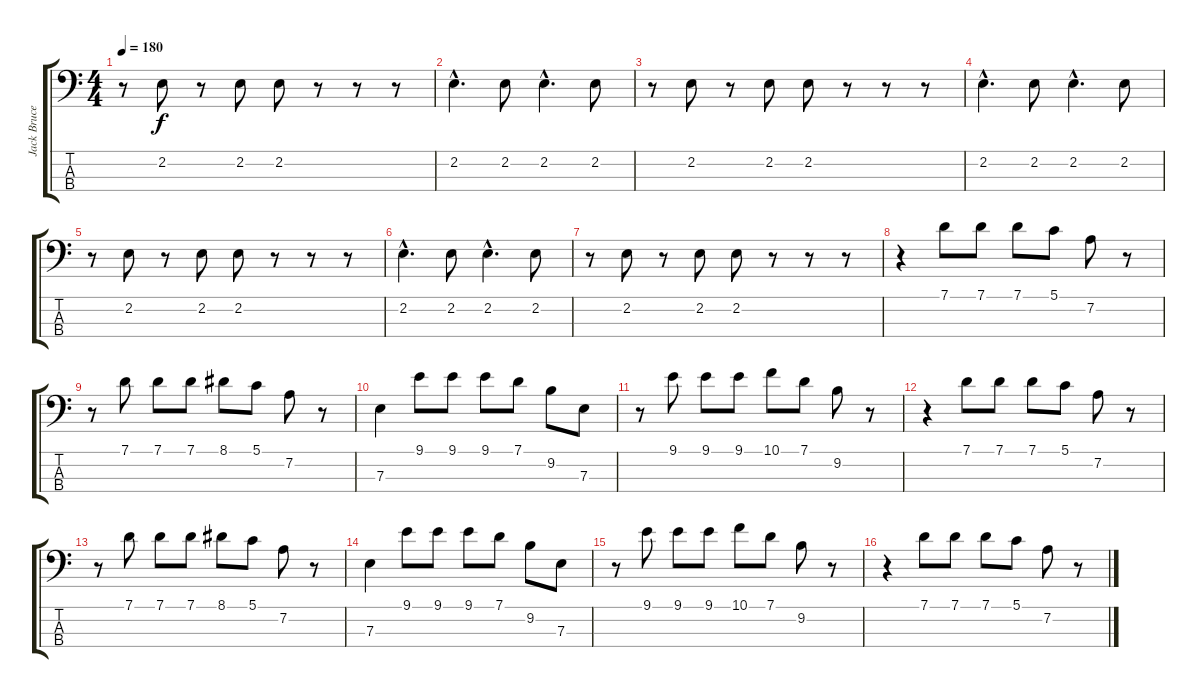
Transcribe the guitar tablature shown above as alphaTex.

\track ("Jack Bruce" "Jack Bruce") {instrument electricguitarmuted}
\staff {score tabs}
\tuning (G2 D2 A1 E1) {hide}
\ts (4 4)
\tempo 180
\clef f4
\ks c
r.8{dy f} 2.2.8 r.8 2.2.8 2.2.8 r.8 r.8 r.8 |
2.2{hac}.4{d} 2.2.8 2.2{hac}.4{d} 2.2.8 |
r.8 2.2.8 r.8 2.2.8 2.2.8 r.8 r.8 r.8 |
2.2{hac}.4{d} 2.2.8 2.2{hac}.4{d} 2.2.8 |
r.8 2.2.8 r.8 2.2.8 2.2.8 r.8 r.8 r.8 |
2.2{hac}.4{d} 2.2.8 2.2{hac}.4{d} 2.2.8 |
r.8 2.2.8 r.8 2.2.8 2.2.8 r.8 r.8 r.8 |
r.4 7.1.8 7.1.8 7.1.8 5.1.8 7.2.8 r.8 |
r.8 7.1.8 7.1.8 7.1.8 8.1.8 5.1.8 7.2.8 r.8 |
7.3.4 9.1.8 9.1.8 9.1.8 7.1.8 9.2.8 7.3.8 |
r.8 9.1.8 9.1.8 9.1.8 10.1.8 7.1.8 9.2.8 r.8 |
r.4 7.1.8 7.1.8 7.1.8 5.1.8 7.2.8 r.8 |
r.8 7.1.8 7.1.8 7.1.8 8.1.8 5.1.8 7.2.8 r.8 |
7.3.4 9.1.8 9.1.8 9.1.8 7.1.8 9.2.8 7.3.8 |
r.8 9.1.8 9.1.8 9.1.8 10.1.8 7.1.8 9.2.8 r.8 |
r.4 7.1.8 7.1.8 7.1.8 5.1.8 7.2.8 r.8
